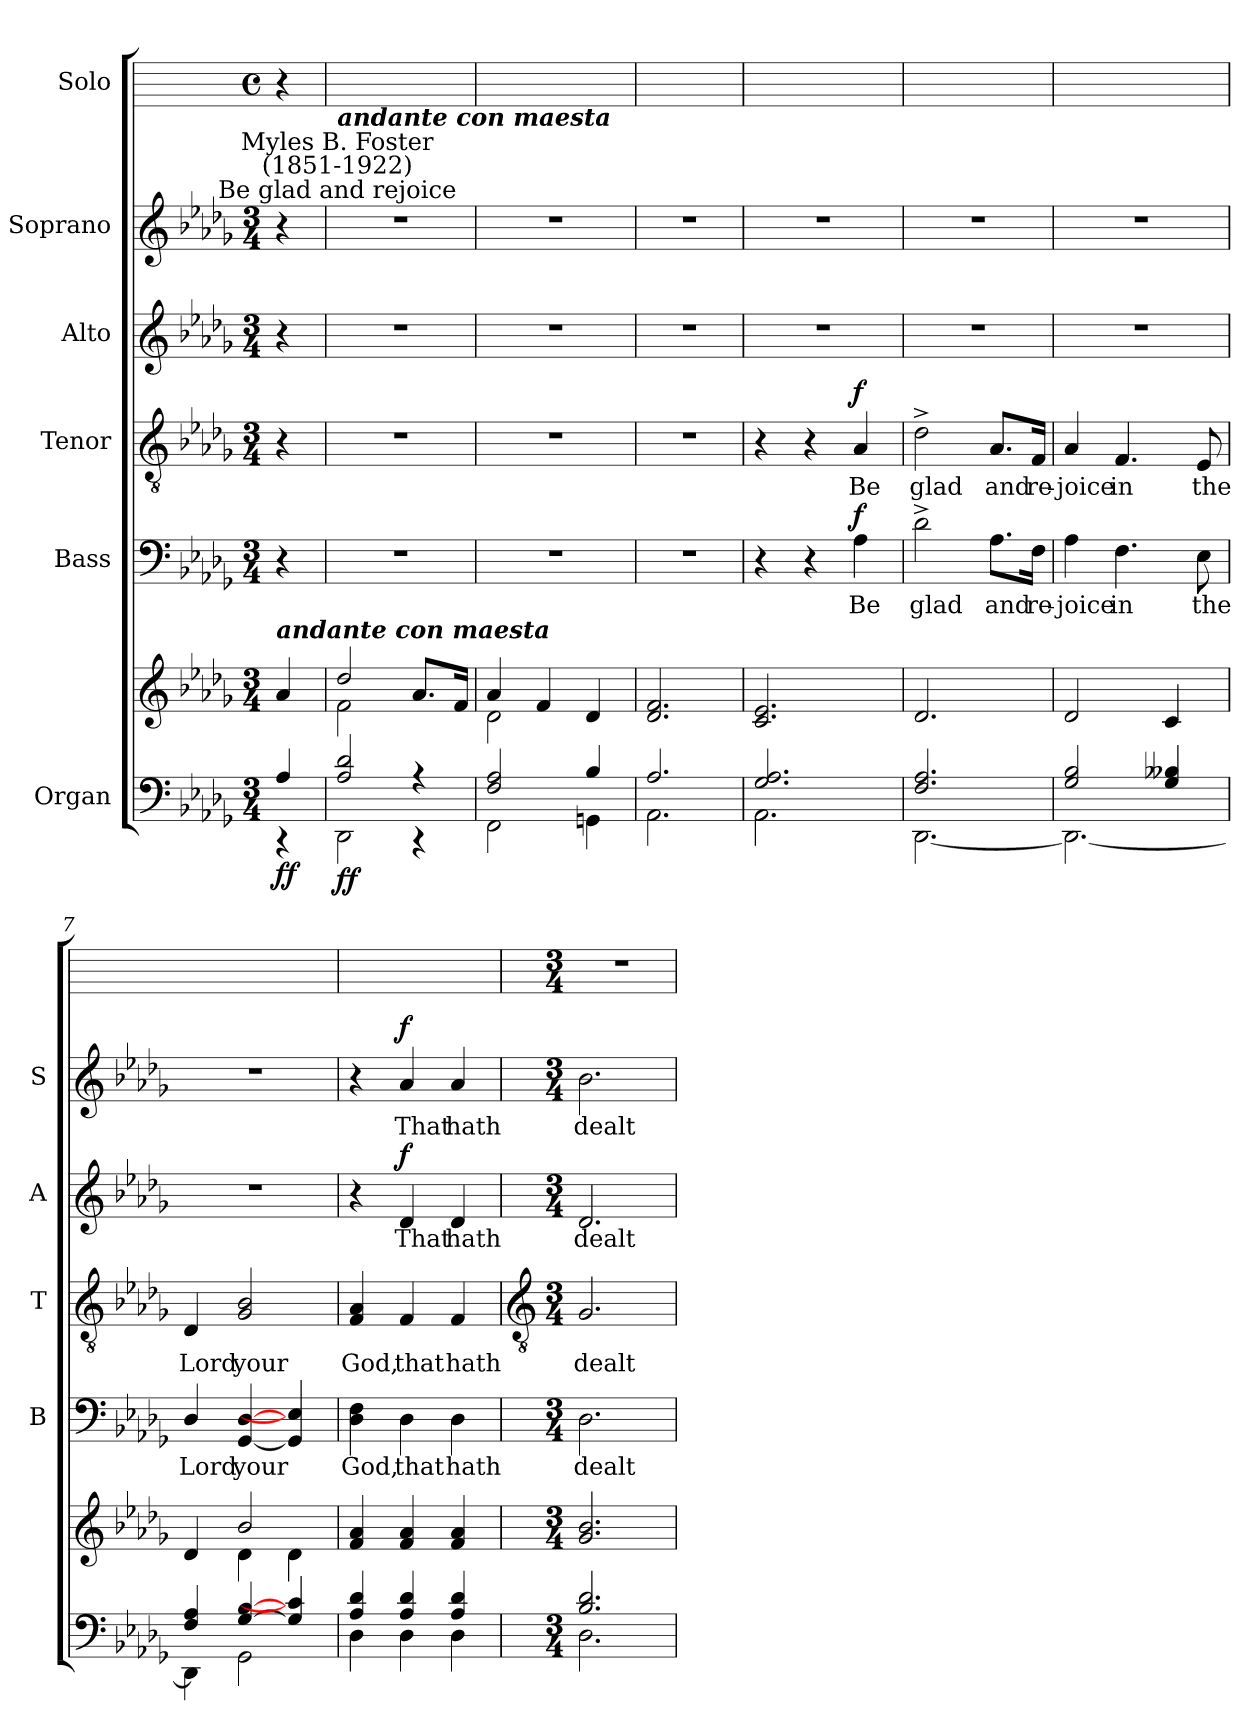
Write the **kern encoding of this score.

**kern	**kern	**dynam	**kern	**text	**dynam	**kern	**text	**dynam	**kern	**text	**dynam	**kern	**text	**dynam	**kern
*part6	*part6	*part6	*part5	*part5	*part5	*part4	*part4	*part4	*part3	*part3	*part3	*part2	*part2	*part2	*part1
*staff7	*staff6	*staff6/7	*staff5	*staff5	*staff5	*staff4	*staff4	*staff4	*staff3	*staff3	*staff3	*staff2	*staff2	*staff2	*staff1
*I"Organ	*	*	*I"Bass	*	*	*I"Tenor	*	*	*I"Alto	*	*	*I"Soprano	*	*	*I"Solo
*	*	*	*I'B	*	*	*I'T	*	*	*I'A	*	*	*I'S	*	*	*
*clefF4	*clefG2	*	*clefF4	*	*	*clefGv2	*	*	*clefG2	*	*	*clefG2	*	*	*
*k[b-e-a-d-g-]	*k[b-e-a-d-g-]	*	*k[b-e-a-d-g-]	*	*	*k[b-e-a-d-g-]	*	*	*k[b-e-a-d-g-]	*	*	*k[b-e-a-d-g-]	*	*	*
*D-:	*D-:	*	*D-:	*	*	*D-:	*	*	*D-:	*	*	*D-:	*	*	*
*M3/4	*M3/4	*	*M3/4	*	*	*M3/4	*	*	*M3/4	*	*	*M3/4	*	*	*M4/4
*	*	*	*	*	*	*	*	*	*	*	*	*	*	*	*met(c)
=	=	=	=	=	=	=	=	=	=	=	=	=	=	=	=
*^	*^	*	*	*	*	*	*	*	*	*	*	*	*	*	*
!	!	!LO:TX:a:Bi:t=andante con maesta	!	!	!	!	!	!	!	!	!	!	!	!	!	!	!
!	!	!	!	!LO:DY:b=2	!	!	!	!	!	!	!	!	!	!	!	!	!
!	!	!	!	!LO:DY:n=1:b	!	!	!	!	!	!	!	!	!	!	!	!	!
4A-/	4r	4a-/	4ryy	f f	4r	.	.	4r	.	.	4r	.	.	4r	.	.	4r
=1	=1	=1	=1	=1	=1	=1	=1	=1	=1	=1	=1	=1	=1	=1	=1	=1	=1
!	!	!	!	!	!	!	!	!	!	!	!	!	!	!LO:TX:a:cj:t=Be glad and rejoice	!	!	!
!	!	!	!	!	!	!	!	!	!	!	!	!	!	!LO:TX:a:cj:t=Myles B. Foster\n(1851-1922)	!	!	!
!	!	!	!	!	!	!	!	!	!	!	!	!	!	!LO:TX:a:Bi:t=andante con maesta	!	!	!
!	!	!	!	!LO:DY:b=2	!LO:N:vis=1	!	!	!LO:N:vis=1	!	!	!LO:N:vis=1	!	!	!LO:N:vis=1	!	!	!
!	!	!	!	!LO:DY:n=1:b	!	!	!	!	!	!	!	!	!	!	!	!	!
2A-/ 2d-/	2DD-\	2dd-/	2f\	f f	2.r	.	.	2.r	.	.	2.r	.	.	2.r	.	.	2.r
4r	4r	8.a-/L	4ryy	.	.	.	.	.	.	.	.	.	.	.	.	.	.
.	.	16f/J	.	.	.	.	.	.	.	.	.	.	.	.	.	.	.
=2	=2	=2	=2	=2	=2	=2	=2	=2	=2	=2	=2	=2	=2	=2	=2	=2	=2
!	!	!	!	!	!LO:N:vis=1	!	!	!LO:N:vis=1	!	!	!LO:N:vis=1	!	!	!LO:N:vis=1	!	!	!
2F/ 2A-/	2FF\	4a-/	2d-\	.	2.r	.	.	2.r	.	.	2.r	.	.	2.r	.	.	2.r
.	.	4f/	.	.	.	.	.	.	.	.	.	.	.	.	.	.	.
4B-/	4GGn\	4d-/	4ryy	.	.	.	.	.	.	.	.	.	.	.	.	.	.
=3	=3	=3	=3	=3	=3	=3	=3	=3	=3	=3	=3	=3	=3	=3	=3	=3	=3
!	!	!	!	!	!LO:N:vis=1	!	!	!LO:N:vis=1	!	!	!LO:N:vis=1	!	!	!LO:N:vis=1	!	!	!
2.A-/	2.AA-\	2.d-/ 2.f/	2.ryy	.	2.r	.	.	2.r	.	.	2.r	.	.	2.r	.	.	2.r
=4	=4	=4	=4	=4	=4	=4	=4	=4	=4	=4	=4	=4	=4	=4	=4	=4	=4
!	!	!	!	!	!	!	!	!	!	!	!LO:N:vis=1	!	!	!LO:N:vis=1	!	!	!
2.G-/ 2.A-/	2.AA-\	2.c/ 2.e-/	2.ryy	.	4r	.	.	4r	.	.	2.r	.	.	2.r	.	.	2.r
.	.	.	.	.	4r	.	.	4r	.	.	.	.	.	.	.	.	.
!	!	!	!	!	!	!LO:LY:b	!LO:DY:b	!	!LO:LY:b	!LO:DY:b	!	!	!	!	!	!	!
.	.	.	.	.	4A-	Be	f	4A-	Be	f	.	.	.	.	.	.	.
=5	=5	=5	=5	=5	=5	=5	=5	=5	=5	=5	=5	=5	=5	=5	=5	=5	=5
!	!	!	!	!	!	!LO:LY:b	!	!	!LO:LY:b	!	!LO:N:vis=1	!	!	!LO:N:vis=1	!	!	!
2.F/ 2.A-/	[2.DD-\	2.d-/	2.ryy	.	2d-^	glad	.	2d-^	glad	.	2.r	.	.	2.r	.	.	2.r
!	!	!	!	!	!	!LO:LY:b	!	!	!LO:LY:b	!	!	!	!	!	!	!	!
.	.	.	.	.	8.A-\L	and	.	8.A-/L	and	.	.	.	.	.	.	.	.
!	!	!	!	!	!	!LO:LY:b	!	!	!LO:LY:b	!	!	!	!	!	!	!	!
.	.	.	.	.	16F\Jk	re-	.	16F/Jk	re-	.	.	.	.	.	.	.	.
=6	=6	=6	=6	=6	=6	=6	=6	=6	=6	=6	=6	=6	=6	=6	=6	=6	=6
!	!	!	!	!	!	!LO:LY:b	!	!	!LO:LY:b	!	!LO:N:vis=1	!	!	!LO:N:vis=1	!	!	!
2G-/ 2B-/	2.DD-\_	2d-/	2.ryy	.	4A-	-joice	.	4A-	-joice	.	2.r	.	.	2.r	.	.	2.r
!	!	!	!	!	!	!LO:LY:b	!	!	!LO:LY:b	!	!	!	!	!	!	!	!
.	.	.	.	.	4.F	in	.	4.F	in	.	.	.	.	.	.	.	.
4G-/ 4B--X/	.	4c/	.	.	.	.	.	.	.	.	.	.	.	.	.	.	.
!	!	!	!	!	!	!LO:LY:b	!	!	!LO:LY:b	!	!	!	!	!	!	!	!
.	.	.	.	.	8E-	the	.	8E-	the	.	.	.	.	.	.	.	.
=7	=7	=7	=7	=7	=7	=7	=7	=7	=7	=7	=7	=7	=7	=7	=7	=7	=7
!	!	!	!	!	!	!LO:LY:b	!	!	!LO:LY:b	!	!LO:N:vis=1	!	!	!LO:N:vis=1	!	!	!
4F/ 4A-/	4DD-\]	4d-/	4ryy	.	4D-/	Lord	.	4D-	Lord	.	2.r	.	.	2.r	.	.	2.r
!	!	!	!	!	!	!LO:LY:b	!	!	!LO:LY:b	!	!	!	!	!	!	!	!
[4G-/ [4B-/	2GG-\	2b-/	4d-\	.	[4GG- [4D-	your	.	2G- 2B-	your	.	.	.	.	.	.	.	.
4G-/] 4c/]	.	.	4d-\	.	4GG-] 4E-]	.	.	.	.	.	.	.	.	.	.	.	.
=8	=8	=8	=8	=8	=8	=8	=8	=8	=8	=8	=8	=8	=8	=8	=8	=8	=8
!	!	!	!	!	!	!LO:LY:b	!	!	!LO:LY:b	!	!	!	!	!	!	!	!
4A-/ 4d-/	4D-\	4f/ 4a-/	2.ryy	.	4D- 4F	God,	.	4F 4A-	God,	.	4r	.	.	4r	.	.	2.r
!	!	!	!	!	!	!LO:LY:b	!	!	!LO:LY:b	!	!	!LO:LY:b	!LO:DY:b	!	!LO:LY:b	!LO:DY:b	!
4A-/ 4d-/	4D-\	4f/ 4a-/	.	.	4D-	that	.	4F	that	.	4d-	That	f	4a-	That	f	.
!	!	!	!	!	!	!LO:LY:b	!	!	!LO:LY:b	!	!	!LO:LY:b	!	!	!LO:LY:b	!	!
4A-/ 4d-/	4D-\	4f/ 4a-/	.	.	4D-	hath	.	4F	hath	.	4d-	hath	.	4a-	hath	.	.
!!LO:LB:g=z
=9	=9	=9	=9	=9	=9	=9	=9	=9	=9	=9	=9	=9	=9	=9	=9	=9	=9
*	*	*	*	*	*	*	*	*clefGv2	*	*	*	*	*	*	*	*	*
*M3/4	*	*M3/4	*	*	*M3/4	*	*	*M3/4	*	*	*M3/4	*	*	*M3/4	*	*	*M3/4
!	!	!	!	!	!	!LO:LY:b	!	!	!LO:LY:b	!	!	!LO:LY:b	!	!	!LO:LY:b	!	!
2.B-/ 2.d-/	2.D-\	2.g-/ 2.b-/	2.ryy	.	2.D-	dealt	.	2.G-	dealt	.	2.d-	dealt	.	2.b-	dealt	.	2.r
*v	*v	*	*	*	*	*	*	*	*	*	*	*	*	*	*	*	*
*	*v	*v	*	*	*	*	*	*	*	*	*	*	*	*	*	*
=	=	=	=	=	=	=	=	=	=	=	=	=	=	=	=
*-	*-	*-	*-	*-	*-	*-	*-	*-	*-	*-	*-	*-	*-	*-	*-
